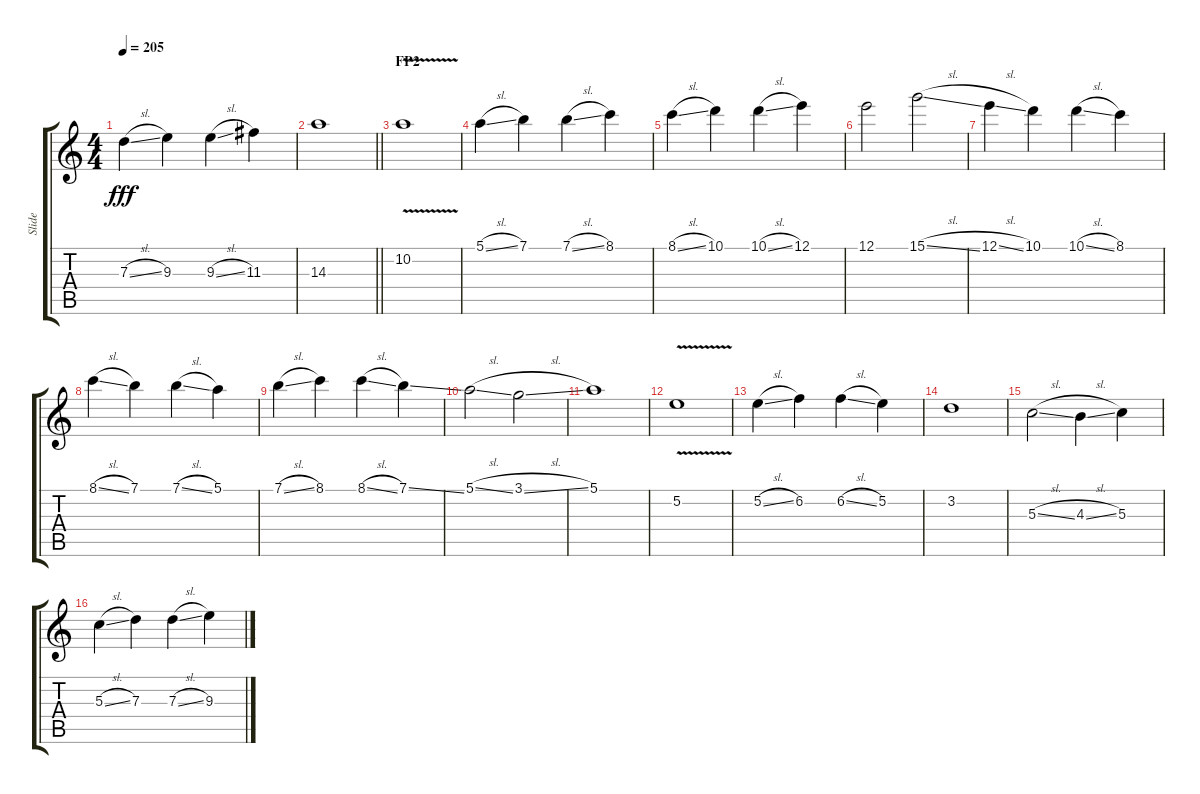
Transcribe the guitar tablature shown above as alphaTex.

\track ("Slide" "Slide") {instrument acousticguitarnylon}
\staff {score tabs}
\tuning (E4 B3 G3 D3 A2 E2) {hide}
\ts (4 4)
\tempo 205
\clef g2
\ks c
7.3{sl}.4{dy fff} 9.3.4 9.3{sl}.4 11.3.4 |
\barLineRight lightlight
14.3.1 |
\section ("" "FP2")
10.2{v}.1 |
5.1{sl}.4 7.1.4 7.1{sl}.4 8.1.4 |
8.1{sl}.4 10.1.4 10.1{sl}.4 12.1.4 |
12.1.2 15.1{sl}.2 |
12.1{sl}.4 10.1.4 10.1{sl}.4 8.1.4 |
8.1{sl}.4 7.1.4 7.1{sl}.4 5.1.4 |
7.1{sl}.4 8.1.4 8.1{sl}.4 7.1{ss}.4 |
5.1{sl}.2 3.1{sl}.2 |
5.1.1 |
5.2{v}.1 |
5.2{sl}.4 6.2.4 6.2{sl}.4 5.2.4 |
3.2.1 |
5.3{sl}.2 4.3{sl}.4 5.3.4 |
5.3{sl}.4 7.3.4 7.3{sl}.4 9.3.4
